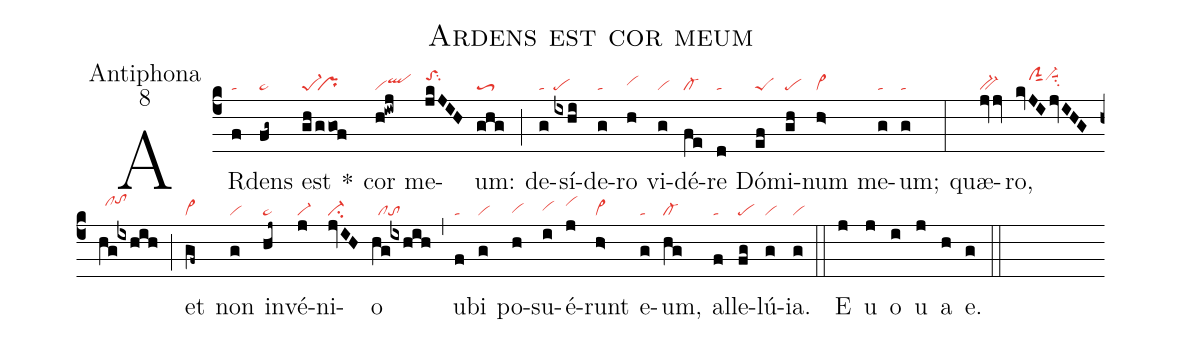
nabc-lines:1;
name:Ardens est cor meum;
office-part:Antiphona;
mode:8;
%%
(c4) AR(f|ta)dens(fg~|ta>) est(gh/ggof|pe-1``pr) <sp>*</sp>() cor(h!iwj|viqlhi) me(jkJIH|toShjsu2)um:(ghg|toS3) (;) de(g|ta)sí(ixhi|pe)de(g|ta)ro(h|vihh) vi(g|vi)dé(fe|cl-)re(d|ta) Dó(ef|peS)mi(gh|pe)num(h>|vi>) me(g|ta)um;(g|ta) (:) quæ(jvjv|bv-)ro,(kvJIjvIHG|////clShjsut1vi-hjsuu1su2|hg!ixhih|//clhjtohk) (;) et(gf~|vi>) non(g|vi) in(hj~|ta>)vé(j|vi-)ni(jvIH|ci-)o(hg!ixhih|//clto) (,) u(f|ta)bi(g|vi) po(h|vihg)su(i|vihh)é(j|vihj)runt(h>|vi>) e(g|ta)um,(hg|cl-) al(f|ta)le(fg|pe)lú(g|vi)ia.(g|vi) (::) <eu>E(j) u(j) o(i) u(j) a(h) e.(g) </eu>(::)
